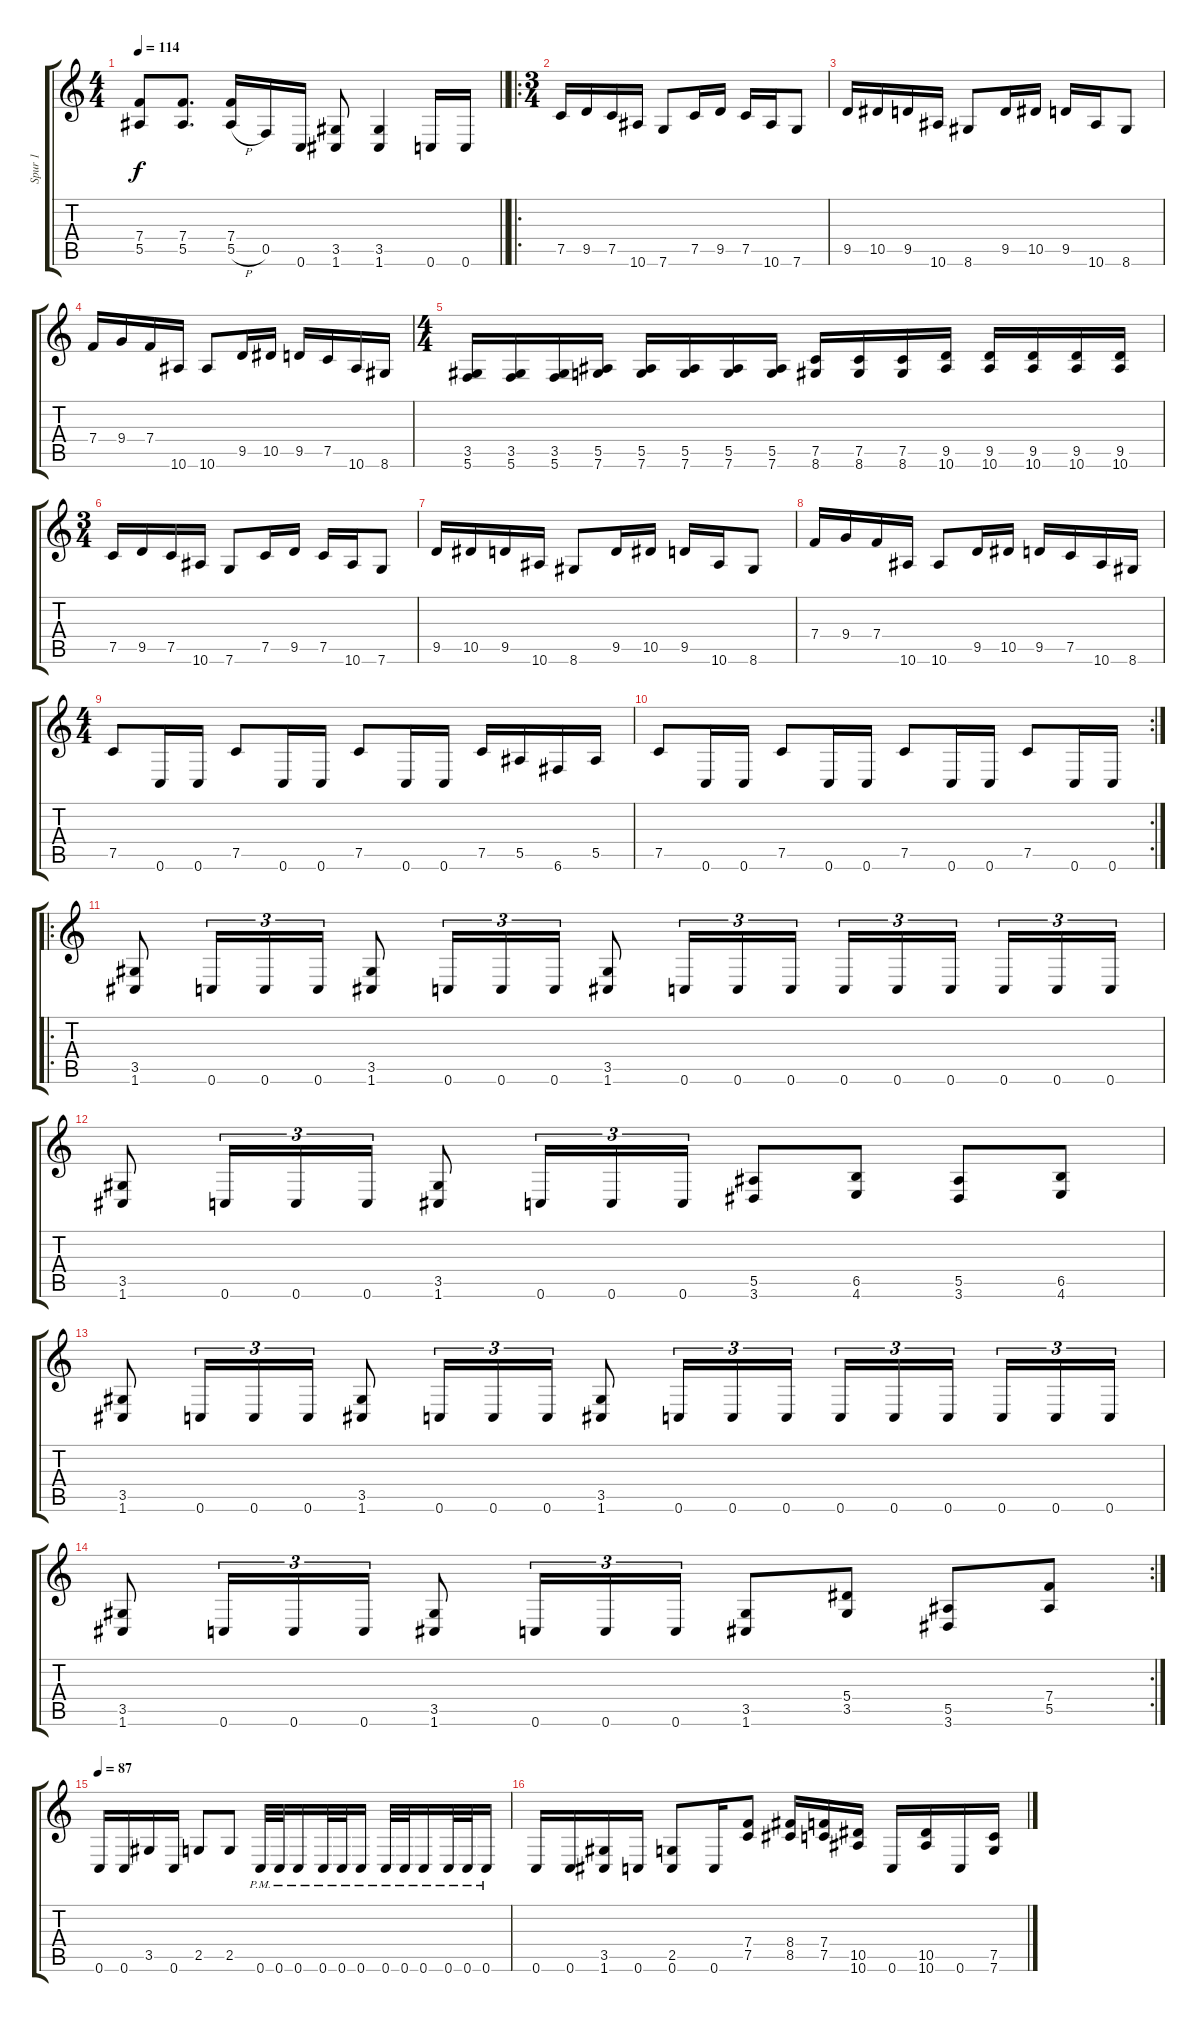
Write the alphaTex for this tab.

\track ("Spur 1" "Spur 1") {instrument distortionguitar}
\staff {score tabs}
\tuning (C4 G3 Eb3 Bb2 F2 C2) {hide}
\ts (4 4)
\tempo 114
\clef g2
\barLineRight lightlight
\ks c
(7.4 5.5).8{dy f} (7.4 5.5).8{d} (7.4 5.5{h}).16 0.5.16 0.6.16 (3.5 1.6).8 (3.5 1.6).4 0.6.16 0.6.16 |
\ro
\ts (3 4)
7.5.16 9.5.16 7.5.16 10.6.16 7.6.8 7.5.16 9.5.16 7.5.16 10.6.16 7.6.8 |
9.5.16 10.5.16 9.5.16 10.6.16 8.6.8 9.5.16 10.5.16 9.5.16 10.6.16 8.6.8 |
7.4.16 9.4.16 7.4.16 10.6.16 10.6.8 9.5.16 10.5.16 9.5.16 7.5.16 10.6.16 8.6.16 |
\ts (4 4)
(3.5 5.6).16 (3.5 5.6).16 (3.5 5.6).16 (5.5 7.6).16 (5.5 7.6).16 (5.5 7.6).16 (5.5 7.6).16 (5.5 7.6).16 (7.5 8.6).16 (7.5 8.6).16 (7.5 8.6).16 (9.5 10.6).16 (9.5 10.6).16 (9.5 10.6).16 (9.5 10.6).16 (9.5 10.6).16 |
\ts (3 4)
7.5.16 9.5.16 7.5.16 10.6.16 7.6.8 7.5.16 9.5.16 7.5.16 10.6.16 7.6.8 |
9.5.16 10.5.16 9.5.16 10.6.16 8.6.8 9.5.16 10.5.16 9.5.16 10.6.16 8.6.8 |
7.4.16 9.4.16 7.4.16 10.6.16 10.6.8 9.5.16 10.5.16 9.5.16 7.5.16 10.6.16 8.6.16 |
\ts (4 4)
7.5.8 0.6.16 0.6.16 7.5.8 0.6.16 0.6.16 7.5.8 0.6.16 0.6.16 7.5.16 5.5.16 6.6.16 5.5.16 |
\rc 2
7.5.8 0.6.16 0.6.16 7.5.8 0.6.16 0.6.16 7.5.8 0.6.16 0.6.16 7.5.8 0.6.16 0.6.16 |
\ro
(3.5 1.6).8 0.6.16{tu (3 2)} 0.6.16{tu (3 2)} 0.6.16{tu (3 2)} (3.5 1.6).8 0.6.16{tu (3 2)} 0.6.16{tu (3 2)} 0.6.16{tu (3 2)} (3.5 1.6).8 0.6.16{tu (3 2)} 0.6.16{tu (3 2)} 0.6.16{tu (3 2)} 0.6.16{tu (3 2)} 0.6.16{tu (3 2)} 0.6.16{tu (3 2) beam splitsecondary} 0.6.16{tu (3 2)} 0.6.16{tu (3 2)} 0.6.16{tu (3 2)} |
(3.5 1.6).8 0.6.16{tu (3 2)} 0.6.16{tu (3 2)} 0.6.16{tu (3 2)} (3.5 1.6).8 0.6.16{tu (3 2)} 0.6.16{tu (3 2)} 0.6.16{tu (3 2)} (5.5 3.6).8 (6.5 4.6).8 (5.5 3.6).8 (6.5 4.6).8 |
(3.5 1.6).8 0.6.16{tu (3 2)} 0.6.16{tu (3 2)} 0.6.16{tu (3 2)} (3.5 1.6).8 0.6.16{tu (3 2)} 0.6.16{tu (3 2)} 0.6.16{tu (3 2)} (3.5 1.6).8 0.6.16{tu (3 2)} 0.6.16{tu (3 2)} 0.6.16{tu (3 2)} 0.6.16{tu (3 2)} 0.6.16{tu (3 2)} 0.6.16{tu (3 2) beam splitsecondary} 0.6.16{tu (3 2)} 0.6.16{tu (3 2)} 0.6.16{tu (3 2)} |
\rc 2
(3.5 1.6).8 0.6.16{tu (3 2)} 0.6.16{tu (3 2)} 0.6.16{tu (3 2)} (3.5 1.6).8 0.6.16{tu (3 2)} 0.6.16{tu (3 2)} 0.6.16{tu (3 2)} (3.5 1.6).8 (5.4 3.5).8 (5.5 3.6).8 (7.4 5.5).8 |
\tempo 87
0.6.16 0.6.16 3.5.16 0.6.16 2.5.8 2.5.8 0.6{pm}.32 0.6{pm}.32 0.6{pm}.16 0.6{pm}.32 0.6{pm}.32 0.6{pm}.16 0.6{pm}.32 0.6{pm}.32 0.6{pm}.16 0.6{pm}.32 0.6{pm}.32 0.6{pm}.16 |
0.6.16 0.6.16 (3.5 1.6).16 0.6.16 (2.5 0.6).8 0.6.16 (7.4 7.5).8 (8.4 8.5).16 (7.4 7.5).16 (10.5 10.6).16 0.6.16 (10.5 10.6).16 0.6.16 (7.5 7.6).16
